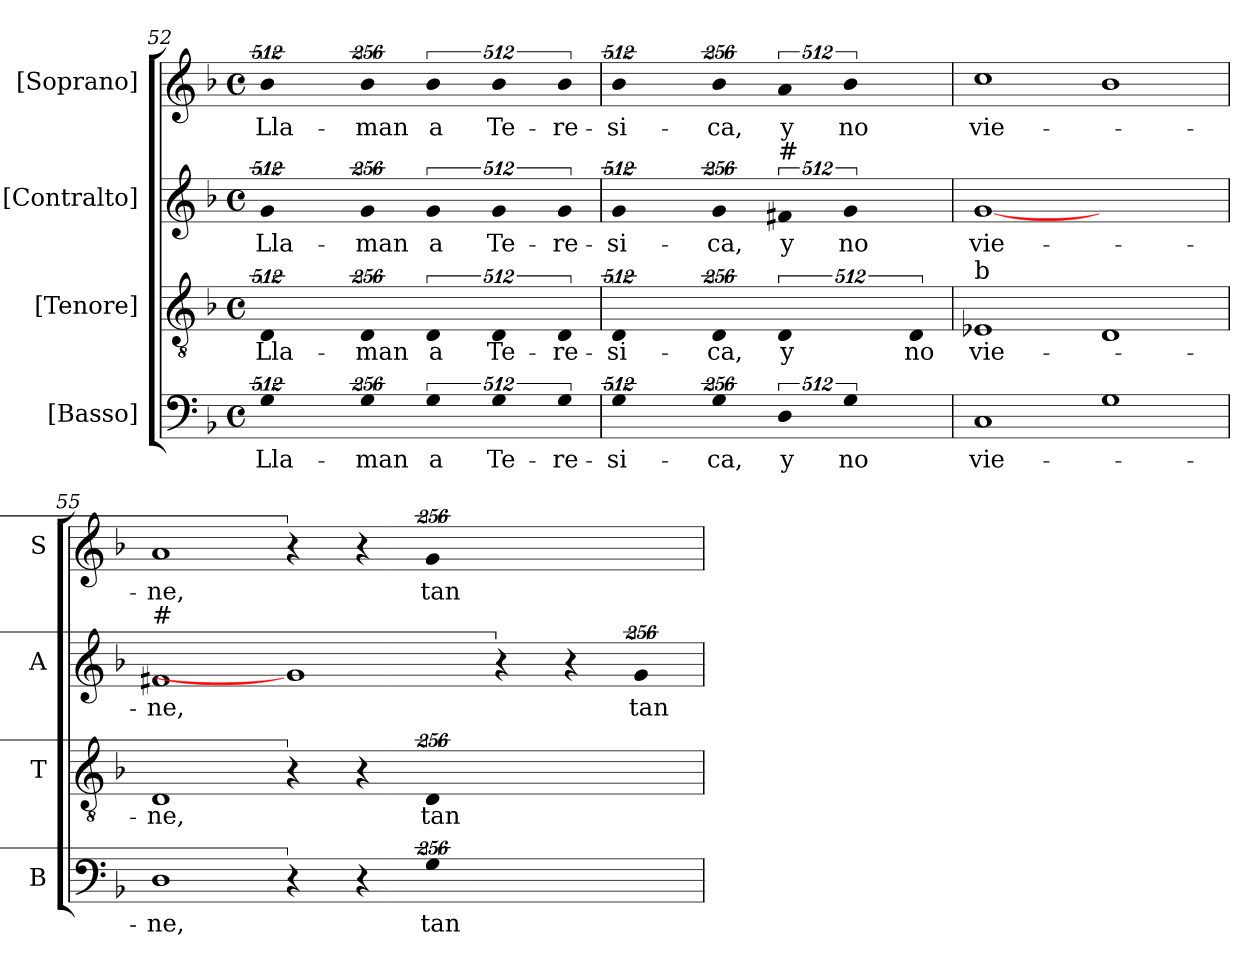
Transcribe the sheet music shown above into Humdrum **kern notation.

**kern	**text	**kern	**text	**kern	**text	**kern	**text
*part4	*part4	*part3	*part3	*part2	*part2	*part1	*part1
*staff4	*staff4	*staff3	*staff3	*staff2	*staff2	*staff1	*staff1
*I"[Basso]	*	*I"[Tenore]	*	*I"[Contralto]	*	*I"[Soprano]	*
*I'B	*	*I'T	*	*I'A	*	*I'S	*
*clefF4	*	*clefGv2	*	*clefG2	*	*clefG2	*
*k[b-]	*	*k[b-]	*	*k[b-]	*	*k[b-]	*
*F:	*	*F:	*	*F:	*	*F:	*
*M4/4	*	*M4/4	*	*M4/4	*	*M4/4	*
*met(c)	*	*met(c)	*	*met(c)	*	*met(c)	*
=52	=52	=52	=52	=52	=52	=52	=52
!LO:N:vis=1	!	!	!	!	!	!	!
!	!LO:LY:b:color=#000000	!LO:N:vis=1	!	!	!	!	!
!	!	!	!LO:LY:b:color=#000000	!LO:N:vis=1	!	!	!
!	!	!	!	!	!LO:LY:b:color=#000000	!LO:N:vis=1	!
!	!	!	!	!	!	!	!LO:LY:b:color=#000000
512%341Gi	Lla-	512%341Di	Lla-	512%341gi	Lla-	512%341b-i	Lla-
!LO:N:vis=2	!	!	!	!	!	!	!
!	!LO:LY:b:color=#000000	!LO:N:vis=2	!	!	!	!	!
!	!	!	!LO:LY:b:color=#000000	!LO:N:vis=2	!	!	!
!	!	!	!	!	!LO:LY:b:color=#000000	!LO:N:vis=2	!
!	!	!	!	!	!	!	!LO:LY:b:color=#000000
512%171Gi\	-man	512%171Di/	-man	512%171gi/	-man	512%171b-i\	-man
!LO:N:vis=2	!	!	!	!	!	!	!
!	!LO:LY:b:color=#000000	!LO:N:vis=2	!	!	!	!	!
!	!	!	!LO:LY:b:color=#000000	!LO:N:vis=2	!	!	!
!	!	!	!	!	!LO:LY:b:color=#000000	!LO:N:vis=2	!
!	!	!	!	!	!	!	!LO:LY:b:color=#000000
1024%341Gi\	a	1024%341Di/	a	1024%341gi/	a	1024%341b-i\	a
!LO:N:vis=2	!	!	!	!	!	!	!
!	!LO:LY:b:color=#000000	!LO:N:vis=2	!	!	!	!	!
!	!	!	!LO:LY:b:color=#000000	!LO:N:vis=2	!	!	!
!	!	!	!	!	!LO:LY:b:color=#000000	!LO:N:vis=2	!
!	!	!	!	!	!	!	!LO:LY:b:color=#000000
1024%341Gi\	Te-	1024%341Di/	Te-	1024%341gi/	Te-	1024%341b-i\	Te-
!LO:N:vis=2	!	!	!	!	!	!	!
!	!LO:LY:b:color=#000000	!LO:N:vis=2	!	!	!	!	!
!	!	!	!LO:LY:b:color=#000000	!LO:N:vis=2	!	!	!
!	!	!	!	!	!LO:LY:b:color=#000000	!LO:N:vis=2	!
!	!	!	!	!	!	!	!LO:LY:b:color=#000000
512%171Gi\	-re-	512%171Di/	-re-	512%171gi/	-re-	512%171b-i\	-re-
=53	=53	=53	=53	=53	=53	=53	=53
!LO:N:vis=1	!	!	!	!	!	!	!
!	!LO:LY:b:color=#000000	!LO:N:vis=1	!	!	!	!	!
!	!	!	!LO:LY:b:color=#000000	!LO:N:vis=1	!	!	!
!	!	!	!	!	!LO:LY:b:color=#000000	!LO:N:vis=1	!
!	!	!	!	!	!	!	!LO:LY:b:color=#000000
512%341Gi	-si-	512%341Di	-si-	512%341gi	-si-	512%341b-i	-si-
!LO:N:vis=2	!	!	!	!	!	!	!
!	!LO:LY:b:color=#000000	!LO:N:vis=2	!	!	!	!	!
!	!	!	!LO:LY:b:color=#000000	!LO:N:vis=2	!	!	!
!	!	!	!	!	!LO:LY:b:color=#000000	!LO:N:vis=2	!
!	!	!	!	!	!	!	!LO:LY:b:color=#000000
512%171Gi\	-ca,	512%171Di/	-ca,	512%171gi/	-ca,	512%171b-i\	-ca,
!LO:N:vis=2	!	!	!	!	!	!	!
!	!LO:LY:b:color=#000000	!LO:N:vis=1	!	!	!	!	!
!	!	!	!LO:LY:b:color=#000000	!LO:N:vis=2	!	!	!
!	!	!	!	!	!LO:LY:b:color=#000000	!LO:N:vis=2	!
!	!	!	!	!LO:TX:a:t=#	!	!	!
!	!	!	!	!	!	!	!LO:LY:b:color=#000000
1024%341Di\	y	512%341Di	y	1024%341f#i/	y	1024%341ai/	y
!LO:N:vis=1	!	!	!	!	!	!	!
!	!LO:LY:b:color=#000000	!	!	!LO:N:vis=1	!	!	!
!	!	!	!	!	!LO:LY:b:color=#000000	!LO:N:vis=1	!
!	!	!	!	!	!	!	!LO:LY:b:color=#000000
1024%683Gi	no	.	.	1024%683gi	no	1024%683b-i	no
!	!	!LO:N:vis=2	!	!	!	!	!
!	!	!	!LO:LY:b:color=#000000	!	!	!	!
.	.	512%171Di/	no	.	.	.	.
=54	=54	=54	=54	=54	=54	=54	=54
!	!LO:LY:b:color=#000000	!	!	!	!	!	!
!	!	!	!LO:LY:b:color=#000000	!	!	!	!
!	!	!	!	!	!LO:LY:b:color=#000000	!	!
!	!	!LO:TX:a:t=b	!	!	!	!	!
!	!	!	!	!	!	!	!LO:LY:b:color=#000000
1Ci	vie-	1E-i	vie-	[1gi	vie-	1cci	vie-
1Gi	.	1Di	.	1ryy	.	1b-i	.
=55	=55	=55	=55	=55	=55	=55	=55
!	!LO:LY:b:color=#000000	!	!	!	!	!	!
!	!	!	!LO:LY:b:color=#000000	!	!	!	!
!	!	!	!	!	!LO:LY:b:color=#000000	!	!
!	!	!	!	!LO:TX:a:t=#	!	!	!
!	!	!	!	!	!	!	!LO:LY:b:color=#000000
1Di	-ne,	1Di	-ne,	1f#i	-ne,	1ai	-ne,
!LO:N:vis=2	!	!LO:N:vis=2	!	!	!	!LO:N:vis=2	!
1024%341r	.	1024%341r	.	1gi]	.	1024%341r	.
!LO:N:vis=2	!	!LO:N:vis=2	!	!	!	!LO:N:vis=2	!
1024%341r	.	1024%341r	.	.	.	1024%341r	.
!LO:N:vis=2	!	!	!	!	!	!	!
!	!LO:LY:b:color=#000000	!LO:N:vis=2	!	!	!	!	!
!	!	!	!LO:LY:b:color=#000000	!	!	!LO:N:vis=2	!
!	!	!	!	!	!	!	!LO:LY:b:color=#000000
512%171Gi\	tan	512%171Di/	tan	.	.	512%171gi/	tan
!	!	!	!	!LO:N:vis=2	!	!	!
1ryy	.	1ryy	.	1024%341r	.	1ryy	.
!	!	!	!	!LO:N:vis=2	!	!	!
.	.	.	.	1024%341r	.	.	.
!	!	!	!	!LO:N:vis=2	!	!	!
!	!	!	!	!	!LO:LY:b:color=#000000	!	!
.	.	.	.	512%171gi/	tan	.	.
=	=	=	=	=	=	=	=
*-	*-	*-	*-	*-	*-	*-	*-
